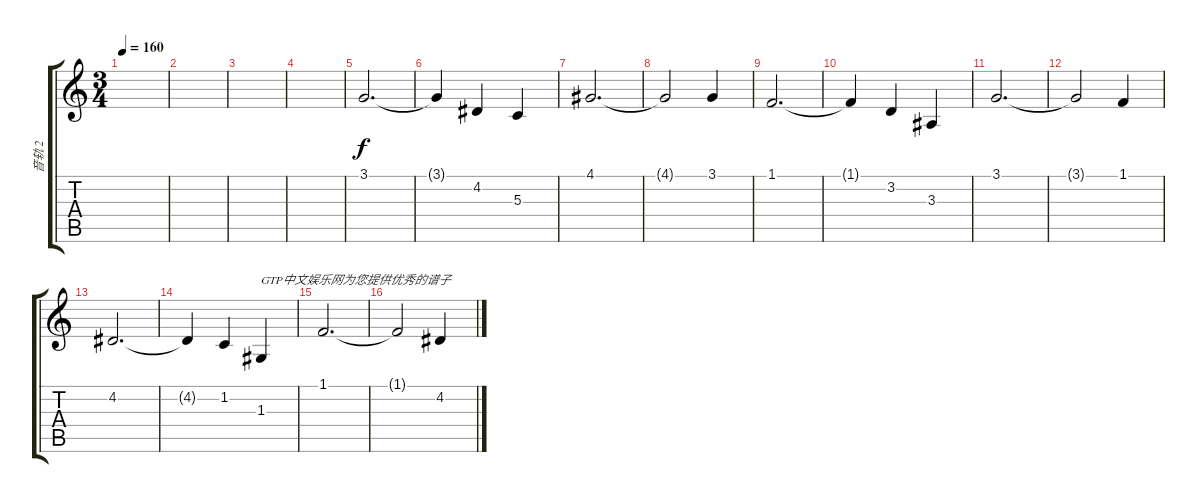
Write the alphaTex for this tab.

\track ("音轨 2" "音轨 2") {instrument pad4choir}
\staff {score tabs}
\tuning (E4 B3 G3 D3 A2 E2) {hide}
\ts (3 4)
\tempo 160
\clef g2
\ks c
|
|
|
|
3.1.2{d} |
3.1{t}.4 4.2.4 5.3.4 |
4.1.2{d} |
4.1{t}.2 3.1.4 |
1.1.2{d} |
1.1{t}.4 3.2.4 3.3.4 |
3.1.2{d} |
3.1{t}.2 1.1.4 |
4.2.2{d} |
4.2{t}.4 1.2.4 1.3.4{txt "GTP中文娱乐网为您提供优秀的谱子"} |
1.1.2{d} |
1.1{t}.2 4.2.4
